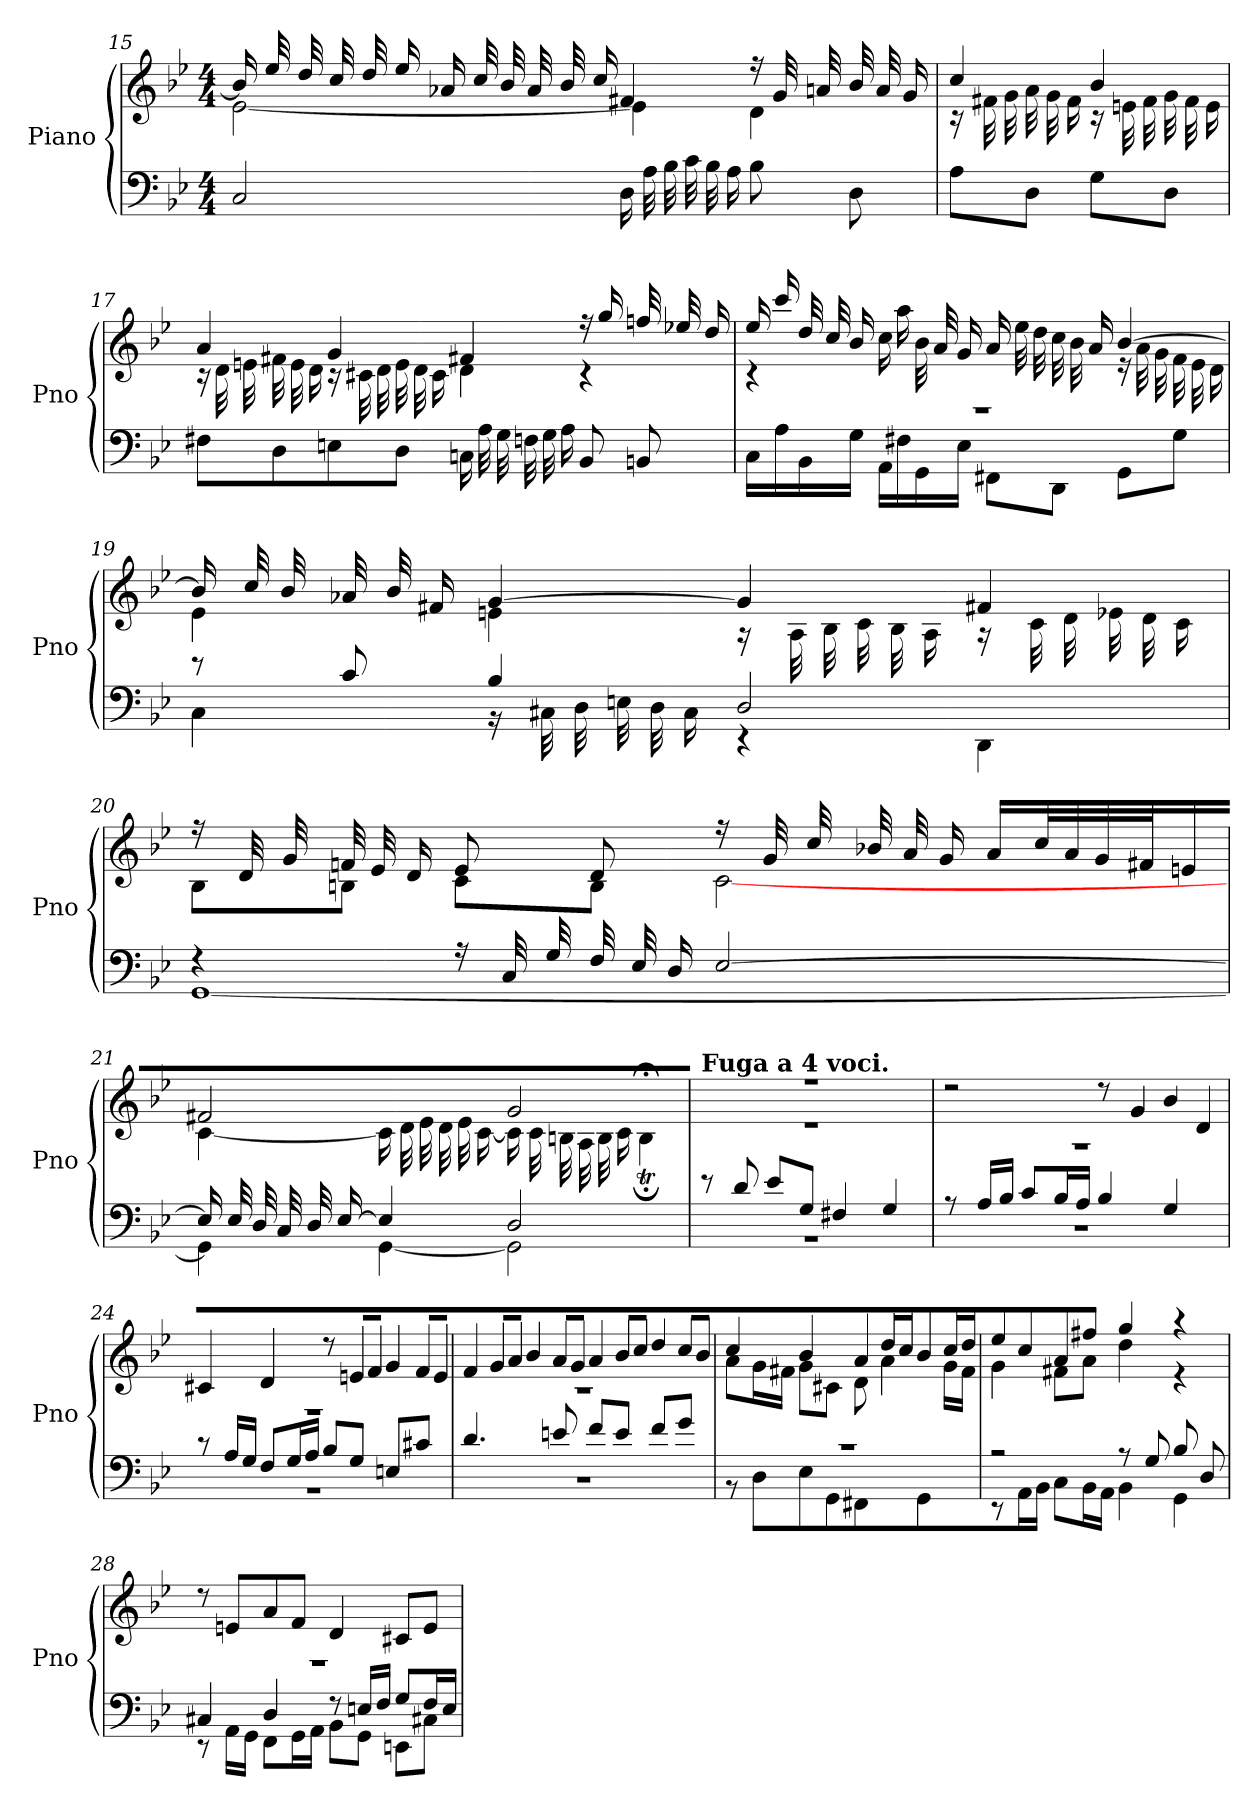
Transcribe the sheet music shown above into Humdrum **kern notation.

**kern	**kern
*part1	*part1
*staff2	*staff1
*I"Piano	*
*I'Pno	*
!!LO:LB:g=z
*clefF4	*clefG2
*k[b-e-]	*k[b-e-]
*B-:	*B-:
*M4/4	*M4/4
=15	=15
*	*^
2C	16b-LL]	[2e-\
.	32ee-L	.
.	32dd	.
.	32cc	.
.	32dd	.
.	16ee-JJ	.
.	16a-X/LL	.
.	32cc/L	.
.	32b-/	.
.	32a-/	.
.	32b-/	.
.	16cc/JJ	.
16DLL	4f#X/	4e-\]
32AL	.	.
32B-	.	.
32c	.	.
32B-	.	.
16AJJ	.	.
8B-L	16r	4d\
.	32g/LLL	.
.	32an/	.
8DJ	32b-/	.
.	32a/	.
.	16g/JJ	.
=16	=16	=16
8AL	4cc/	16r
.	.	32f#X\LLL
.	.	32g\
8DJ	.	32a\
.	.	32g\
.	.	16f#\JJ
8GL	4b-/	16r
.	.	32en\LLL
.	.	32f#\
8DJ	.	32g\
.	.	32f#\
.	.	16e\JJ
!!LO:LB:g=z	!!
=17	=17	=17
*^	*	*
1ryy	8F#XL	4a/	16r
.	.	.	32d\LLL
.	.	.	32en\
.	8D	.	32f#X\
.	.	.	32e\
.	.	.	16d\JJ
.	8En	4g/	16r
.	.	.	32c#X\LLL
.	.	.	32d\
.	8DJ	.	32e\
.	.	.	32d\
.	.	.	16c#\JJ
.	16CnLL	4f#X/	4d\
.	32AL	.	.
.	32G	.	.
.	32Fn	.	.
.	32G	.	.
.	16AJJ	.	.
.	8BB-/L	16r	4r
.	.	16ggLL	.
.	8BBn/J	32ffnL	.
.	.	32ee-X	.
.	.	16ddJJ	.
=18	=18	=18	=18
1r	16CLL	16ee-LL	4r
.	16A	16ccc	.
.	16BB-	32ddL	.
.	.	32cc	.
.	16GJJ	16b-JJ	.
.	16AA\LL	16ccLL	4ryy
.	16F#X\	16aa	.
.	16GG\	32b-L	.
.	.	32a	.
.	16E-\JJ	16gJJ	.
.	8FF#X\L	16aLL	4ryy
.	.	32ee-L	.
.	.	32dd	.
.	8DD\J	32cc	.
.	.	32b-	.
.	.	16aJJ	.
.	8GG\L	[4b-/	16r
.	.	.	32aLLL
.	.	.	32g
.	8G\J	.	32f
.	.	.	32e-
.	.	.	16dJJ
!!LO:LB:g=z	!!
=19	=19	=19	=19
8r	4C\	16b-/LL]	4e-\
.	.	32cc/L	.
.	.	32b-/	.
8c/	.	32a-X/	.
.	.	32b-/	.
.	.	16f#X/JJ	.
4B-/	16r	[4g/	4en\
.	32C#XLLL	.	.
.	32D	.	.
.	32En	.	.
.	32D	.	.
.	16C#JJ	.	.
2D/	4r	4g/]	16r
.	.	.	32A\LLL
.	.	.	32B-\
.	.	.	32c\
.	.	.	32B-\
.	.	.	16A\JJ
.	4DD\	4f#X/	16r
.	.	.	32cLLL
.	.	.	32d
.	.	.	32e-X
.	.	.	32d
.	.	.	16cJJ
!!LO:LB:g=z	!!
=20	=20	=20	=20
4r	[1GG\	16r	8B-\L
.	.	32dLLL	.
.	.	32g	.
.	.	32fn	8Bn\J
.	.	32e-	.
.	.	16dJJ	.
16r	.	8e-L	8c\L
32CLLL	.	.	.
32G	.	.	.
32F	.	8dJ	8B\J
32E-	.	.	.
16DJJ	.	.	.
[2E-/	.	16r	[2c\
.	.	32g/LLL	.
.	.	32cc/	.
.	.	32b-X/	.
.	.	32a/	.
.	.	16g/JJ	.
.	.	16aLL	.
.	.	32ccL	.
.	.	32a	.
.	.	32g	.
.	.	32f#X	.
.	.	16enJJ	.
=21	=21	=21	=21
16E-/LL]	4GG\]	2f#X/	[4c\
32E-/L	.	.	.
32D/	.	.	.
32C/	.	.	.
32D/	.	.	.
[16E-/JJ	.	.	.
4E-/]	[4GG\	.	16cLL]
.	.	.	32dL
.	.	.	32e-
.	.	.	32d
.	.	.	32e-
.	.	.	[16cJJ
2D/	2GG\]	2g/	16c\LL]
.	.	.	32c\L
.	.	.	32Bn\
.	.	.	32A\
.	.	.	32B\
.	.	.	16c\JJ
.	.	.	4B;;<;;;;t\
!!LO:LB:g=z	!!
=22	=22	=22	=22
!	!	!LO:TX:a:B:t=Fuga a 4 voci.	!
8r	1r	1r	1r
8d/	.	.	.
8e-/L	.	.	.
8G/J	.	.	.
4F#X/	.	.	.
4G/	.	.	.
=23	=23	=23	=23
8r	1r	2r	1r
16ALL	.	.	.
16B-JJ	.	.	.
8cL	.	.	.
16B-L	.	.	.
16AJJ	.	.	.
4B-/	.	8r	.
.	.	8g	.
4G/	.	8b-L	.
.	.	8dJ	.
=24	=24	=24	=24
8r	1r	4c#X/	1r
16ALL	.	.	.
16GJJ	.	.	.
8FL	.	4d/	.
16GL	.	.	.
16AJJ	.	.	.
8B-/L	.	8r	.
8G/J	.	16enLL	.
.	.	16fJJ	.
8EnL	.	8gL	.
8c#XJ	.	16fL	.
.	.	16eJJ	.
!!LO:LB:g=z	!!
=25	=25	=25	=25
4.d/	1r	8fL	1r
.	.	16gL	.
.	.	16aJJ	.
.	.	8b-L	.
8en/	.	16aL	.
.	.	16gJJ	.
8f/L	.	8aL	.
8e/J	.	16b-L	.
.	.	16ccJJ	.
8f/L	.	8ddL	.
8g/J	.	16ccL	.
.	.	16b-JJ	.
=26	=26	=26	=26
1r	8r	4cc/	8aL
.	8DL	.	16gL
.	.	.	16f#XJJ
.	8E-	4b-/	8gL
.	8GG	.	8c#XJ
.	4FF#X\	8aL	8d\
.	.	16ddL	4a\
.	.	16ccJJ	.
.	4GG\	8b-/L	.
.	.	16cc/L	16gLL
.	.	16dd/JJ	16f#JJ
=27	=27	=27	=27
2r	8r	8ee-/	4g\
.	16AA\L	8cc/	.
.	16BB-\JJ	.	.
.	8CL	8a/	8f#X\L
.	16BB-L	8ff#X/J	8a\J
.	16AAJJ	.	.
8r	4BB-\	4gg/	4dd\
8G/L	.	.	.
8B-/	4GG\	4r	4r
8D/	.	.	.
!!LO:LB:g=z	!!
=28	=28	=28	=28
4C#X/	8r	8r	1r
.	16AA\LL	8en/L	.
.	16GG\JJ	.	.
4D/	8FF\L	8a/	.
.	16GG\L	8f/J	.
.	16AA\JJ	.	.
8r	8BB-\L	4d/	.
16EnLL	8GG\J	.	.
16FJJ	.	.	.
8GL	8EEn\L	8c#XL	.
16FL	8C#X\J	8eJ	.
16EJJ	.	.	.
*v	*v	*	*
*	*v	*v
=	=
*-	*-
